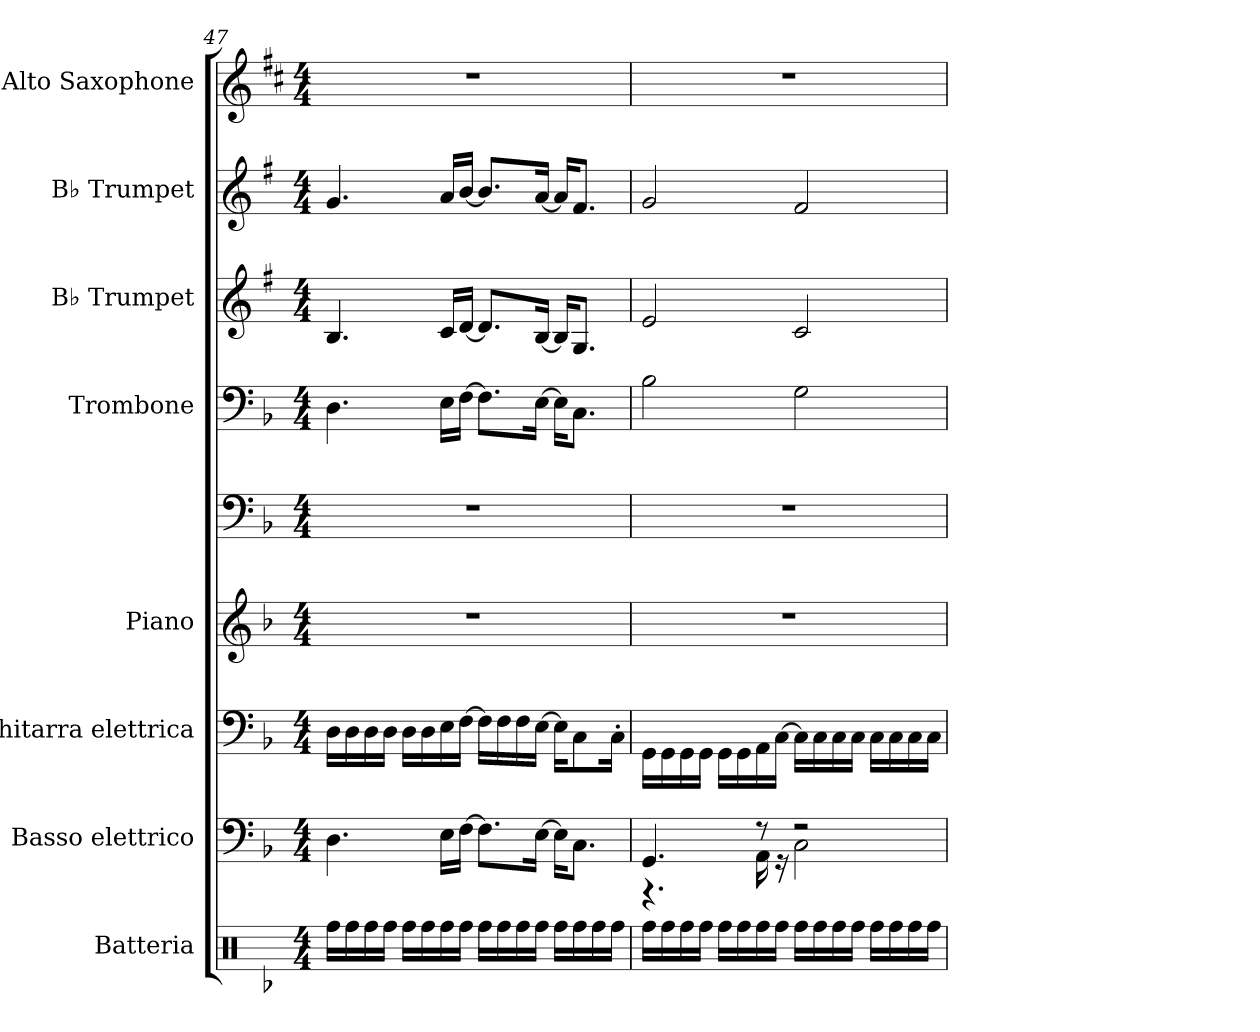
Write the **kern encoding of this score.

**kern	**kern	**kern	**kern	**kern	**kern	**kern	**kern	**kern
*part8	*part7	*part6	*part5	*part5	*part4	*part3	*part2	*part1
*staff9	*staff8	*staff7	*staff6	*staff5	*staff4	*staff3	*staff2	*staff1
*I"Batteria	*I"Basso elettrico	*I"Chitarra elettrica	*I"Piano	*	*I"Trombone	*I"B♭ Trumpet	*I"B♭ Trumpet	*I"Alto Saxophone
*I'Batt.	*I'B. el.	*I'Chit. el.	*	*	*I'Tbn.	*I'B♭ Tpt.	*I'B♭ Tpt.	*I'A. Sax.
*clefX	*	*	*clefG2	*clefF4	*clefF4	*clefG2	*clefG2	*clefG2
*	*ITrd7c12	*	*	*	*	*ITrd1c2	*ITrd1c2	*ITrd5c9
*k[b-]	*k[b-]	*k[b-]	*k[b-]	*k[b-]	*k[b-]	*k[b-]	*k[b-]	*k[b-]
*M4/4	*M4/4	*M4/4	*M4/4	*M4/4	*M4/4	*M4/4	*M4/4	*M4/4
=47	=47	=47	=47	=47	=47	=47	=47	=47
16Rff\LL	4.DD\	16D\LL	1r	1r	4.D\	4.A/	4.f/	1r
16Rff\	.	16D\	.	.	.	.	.	.
16Rff\	.	16D\	.	.	.	.	.	.
16Rff\JJ	.	16D\JJ	.	.	.	.	.	.
16Rff\LL	.	16D\LL	.	.	.	.	.	.
16Rff\	.	16D\	.	.	.	.	.	.
16Rff\	16EE\LL	16E\	.	.	16E\LL	16B-/LL	16g/LL	.
16Rff\JJ	[16FF\JJ	[16F\JJ	.	.	[16F\JJ	[16c/JJ	[16a/JJ	.
16Rff\LL	8.FF\L]	16F\LL]	.	.	8.F\L]	8.c/L]	8.a/L]	.
16Rff\	.	16F\	.	.	.	.	.	.
16Rff\	.	16F\	.	.	.	.	.	.
16Rff\JJ	[16EE\Jk	[16E\JJ	.	.	[16E\Jk	[16A/Jk	[16g/Jk	.
16Rff\LL	16EE\KL]	16E\KL]	.	.	16E\KL]	16A/KL]	16g/KL]	.
16Rff\	8.CC\J	8C\	.	.	8.C\J	8.F/J	8.e/J	.
16Rff\	.	.	.	.	.	.	.	.
16Rff\JJ	.	16C'\Jk	.	.	.	.	.	.
=48	=48	=48	=48	=48	=48	=48	=48	=48
*	*^	*	*	*	*	*	*	*
16Rff\LL	4.GGG/	4.r	16GG\LL	1r	1r	2B-\	2d/	2f/	1r
16Rff\	.	.	16GG\	.	.	.	.	.	.
16Rff\	.	.	16GG\	.	.	.	.	.	.
16Rff\JJ	.	.	16GG\JJ	.	.	.	.	.	.
16Rff\LL	.	.	16GG\LL	.	.	.	.	.	.
16Rff\	.	.	16GG\	.	.	.	.	.	.
16Rff\	8r	16AAA\	16AA\	.	.	.	.	.	.
16Rff\JJ	.	16r	[16C\JJ	.	.	.	.	.	.
16Rff\LL	2r	2CC\	16C\LL]	.	.	2G\	2B-/	2e/	.
16Rff\	.	.	16C\	.	.	.	.	.	.
16Rff\	.	.	16C\	.	.	.	.	.	.
16Rff\JJ	.	.	16C\JJ	.	.	.	.	.	.
16Rff\LL	.	.	16C\LL	.	.	.	.	.	.
16Rff\	.	.	16C\	.	.	.	.	.	.
16Rff\	.	.	16C\	.	.	.	.	.	.
16Rff\JJ	.	.	16C\JJ	.	.	.	.	.	.
*	*v	*v	*	*	*	*	*	*	*
=	=	=	=	=	=	=	=	=
*-	*-	*-	*-	*-	*-	*-	*-	*-
